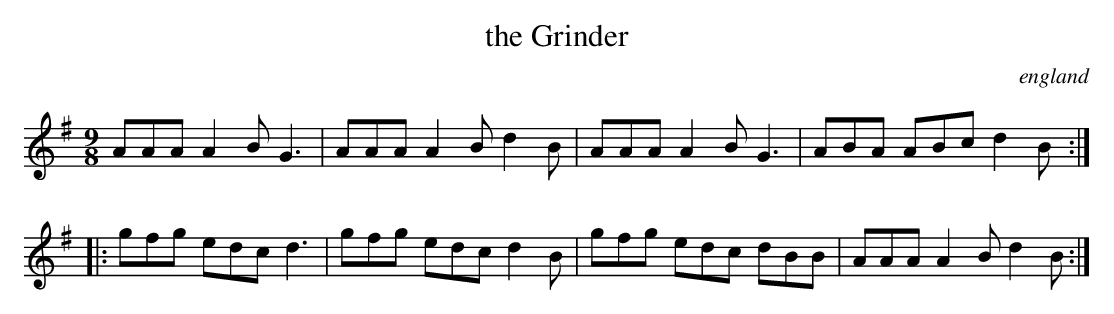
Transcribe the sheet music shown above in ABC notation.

X:1
T:the Grinder
O:england
M:9/8
K:G
AAA A2B G3| AAA A2B d2B| AAA A2B G3| ABA ABc d2B::
gfg edc d3| gfg edc d2B| gfg edc dBB| AAA A2B d2B:|
